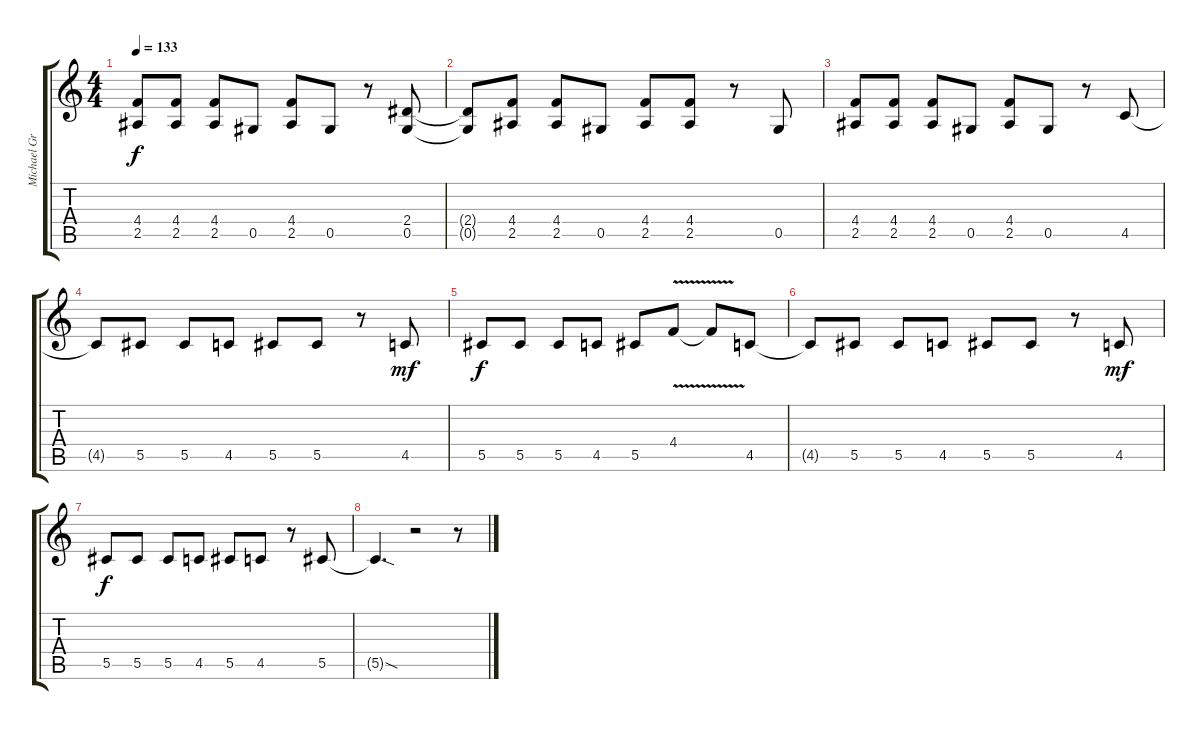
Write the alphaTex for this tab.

\track ("Michael Grant (Lead)" "Michael Gr") {instrument overdrivenguitar}
\staff {score tabs}
\tuning (Eb4 Bb3 Gb3 Db3 Ab2 Eb2) {hide}
\ts (4 4)
\tempo 133
\clef g2
\ks c
(4.4 2.5).8{dy f} (4.4 2.5).8 (4.4 2.5).8 0.5.8 (4.4 2.5).8 0.5.8 r.8 (2.4 0.5).8 |
(2.4{t} 0.5{t}).8 (4.4 2.5).8 (4.4 2.5).8 0.5.8 (4.4 2.5).8 (4.4 2.5).8 r.8 0.5.8 |
(4.4 2.5).8 (4.4 2.5).8 (4.4 2.5).8 0.5.8 (4.4 2.5).8 0.5.8 r.8 4.5.8 |
4.5{t}.8 5.5.8 5.5.8 4.5.8 5.5.8 5.5.8 r.8 4.5.8{dy mf} |
5.5.8{dy f} 5.5.8 5.5.8 4.5.8 5.5.8 4.4{v}.8 4.4{t}.8 4.5.8 |
4.5{t}.8 5.5.8 5.5.8 4.5.8 5.5.8 5.5.8 r.8 4.5.8{dy mf} |
5.5.8{dy f} 5.5.8 5.5.8 4.5.8 5.5.8 4.5.8 r.8 5.5.8 |
5.5{sod t}.4{d} r.2 r.8
